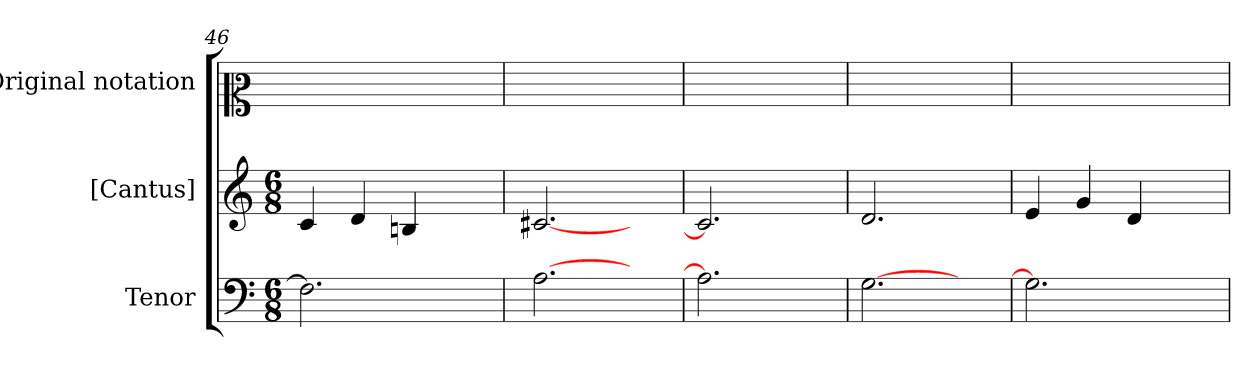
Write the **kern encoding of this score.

**kern	**kern	**kern
*part3	*part2	*part1
*staff3	*staff2	*staff1
*I"Tenor	*I"[Cantus]	*I"Original notation
*clefF4	*clefG2	*clefC2
*k[]	*k[]	*k[]
*C:	*C:	*C:
*M6/8	*M6/8	*
=46	=46	=46
2.F\]	4c>/	1ryy
.	4d>/	.
.	4Bn>/	.
4ryy	4ryy	.
=47	=47	=47
[2.A\	[2.c#X>/	1ryy
4ryy	4ryy	.
=48	=48	=48
2.A\]	2.c#/]	1ryy
4ryy	4ryy	.
!!LO:PB:g=z
=49	=49	=49
[2.G\	2.d>>>/	1ryy
4ryy	4ryy	.
=50	=50	=50
2.G\]	4e>/	1ryy
.	4g>/	.
.	4d>/	.
4ryy	4ryy	.
=	=	=
*-	*-	*-
